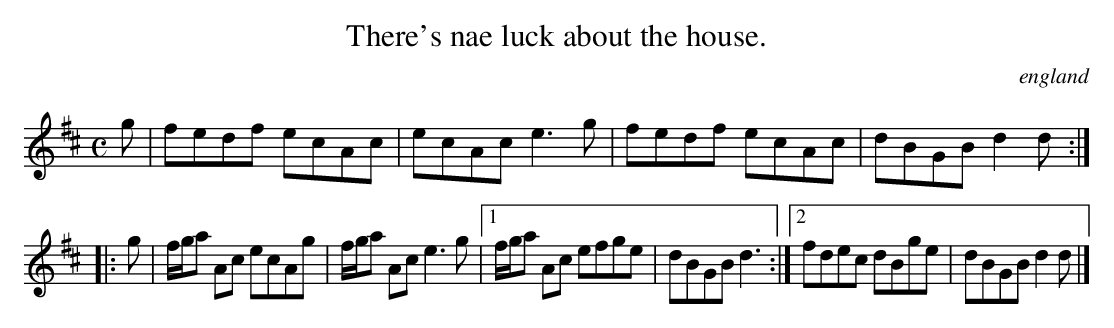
X:1
T:There's nae luck about the house.
O:england
M:C
L:1/8
K:D
g|fedf     ecAc|ecAc     e3g|   fedf     ecAc|dBGB d2d::
g|f/g/a Ac ecAg|f/g/a Ac e3g|[1 f/g/a Ac efge|dBGB d3 :|\
[2 fdec     dBge|dBGB d2d|]
